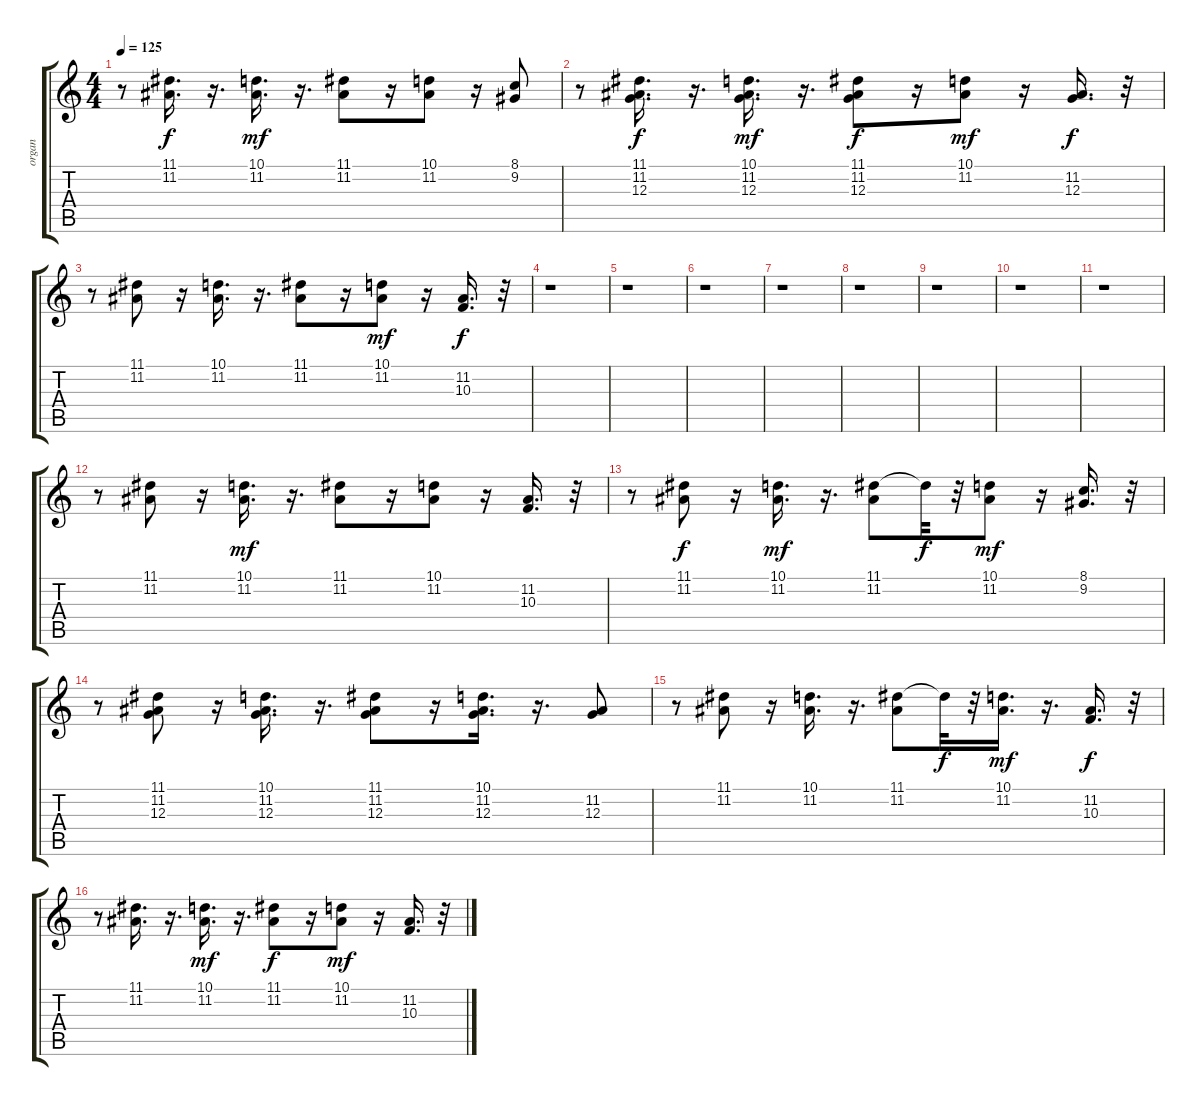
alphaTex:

\track ("organ   " "organ   ") {instrument percussiveorgan}
\staff {score tabs}
\tuning (E4 B3 G3 D3 A2 E2) {hide}
\ts (4 4)
\tempo 125
\clef g2
\ks c
r.8{dy mf} (11.1 11.2).16{d dy f} r.16{d} (10.1 11.2).16{d dy mf} r.16{d} (11.1 11.2).8 r.16 (10.1 11.2).8 r.16 (8.1 9.2).8 |
r.8 (11.1 11.2 12.3).16{d dy f} r.16{d} (10.1 11.2 12.3).16{d dy mf} r.16{d} (11.1 11.2 12.3).8{dy f} r.16 (10.1 11.2).8{dy mf} r.16 (11.2 12.3).16{d dy f} r.32 |
r.8 (11.1 11.2).8 r.16 (10.1 11.2).16{d} r.16{d} (11.1 11.2).8 r.16 (10.1 11.2).8{dy mf} r.16 (11.2 10.3).16{d dy f} r.32 |
r.1 |
r.1 |
r.1 |
r.1 |
r.1 |
r.1 |
r.1 |
r.1 |
r.8 (11.1 11.2).8 r.16 (10.1 11.2).16{d dy mf} r.16{d} (11.1 11.2).8 r.16 (10.1 11.2).8 r.16 (11.2 10.3).16{d} r.32 |
r.8 (11.1 11.2).8{dy f} r.16 (10.1 11.2).16{d dy mf} r.16{d} (11.1 11.2).8 11.1{t}.32{dy f} r.32 (10.1 11.2).8{dy mf} r.16 (8.1 9.2).16{d} r.32 |
r.8 (11.1 11.2 12.3).8 r.16 (10.1 11.2 12.3).16{d} r.16{d} (11.1 11.2 12.3).8 r.16 (10.1 11.2 12.3).16{d} r.16{d} (11.2 12.3).8 |
r.8 (11.1 11.2).8 r.16 (10.1 11.2).16{d} r.16{d} (11.1 11.2).8 11.1{t}.32{dy f} r.32 (10.1 11.2).16{d dy mf} r.16{d} (11.2 10.3).16{d dy f} r.32 |
r.8 (11.1 11.2).16{d} r.16{d} (10.1 11.2).16{d dy mf} r.16{d} (11.1 11.2).8{dy f} r.16 (10.1 11.2).8{dy mf} r.16 (11.2 10.3).16{d} r.32
